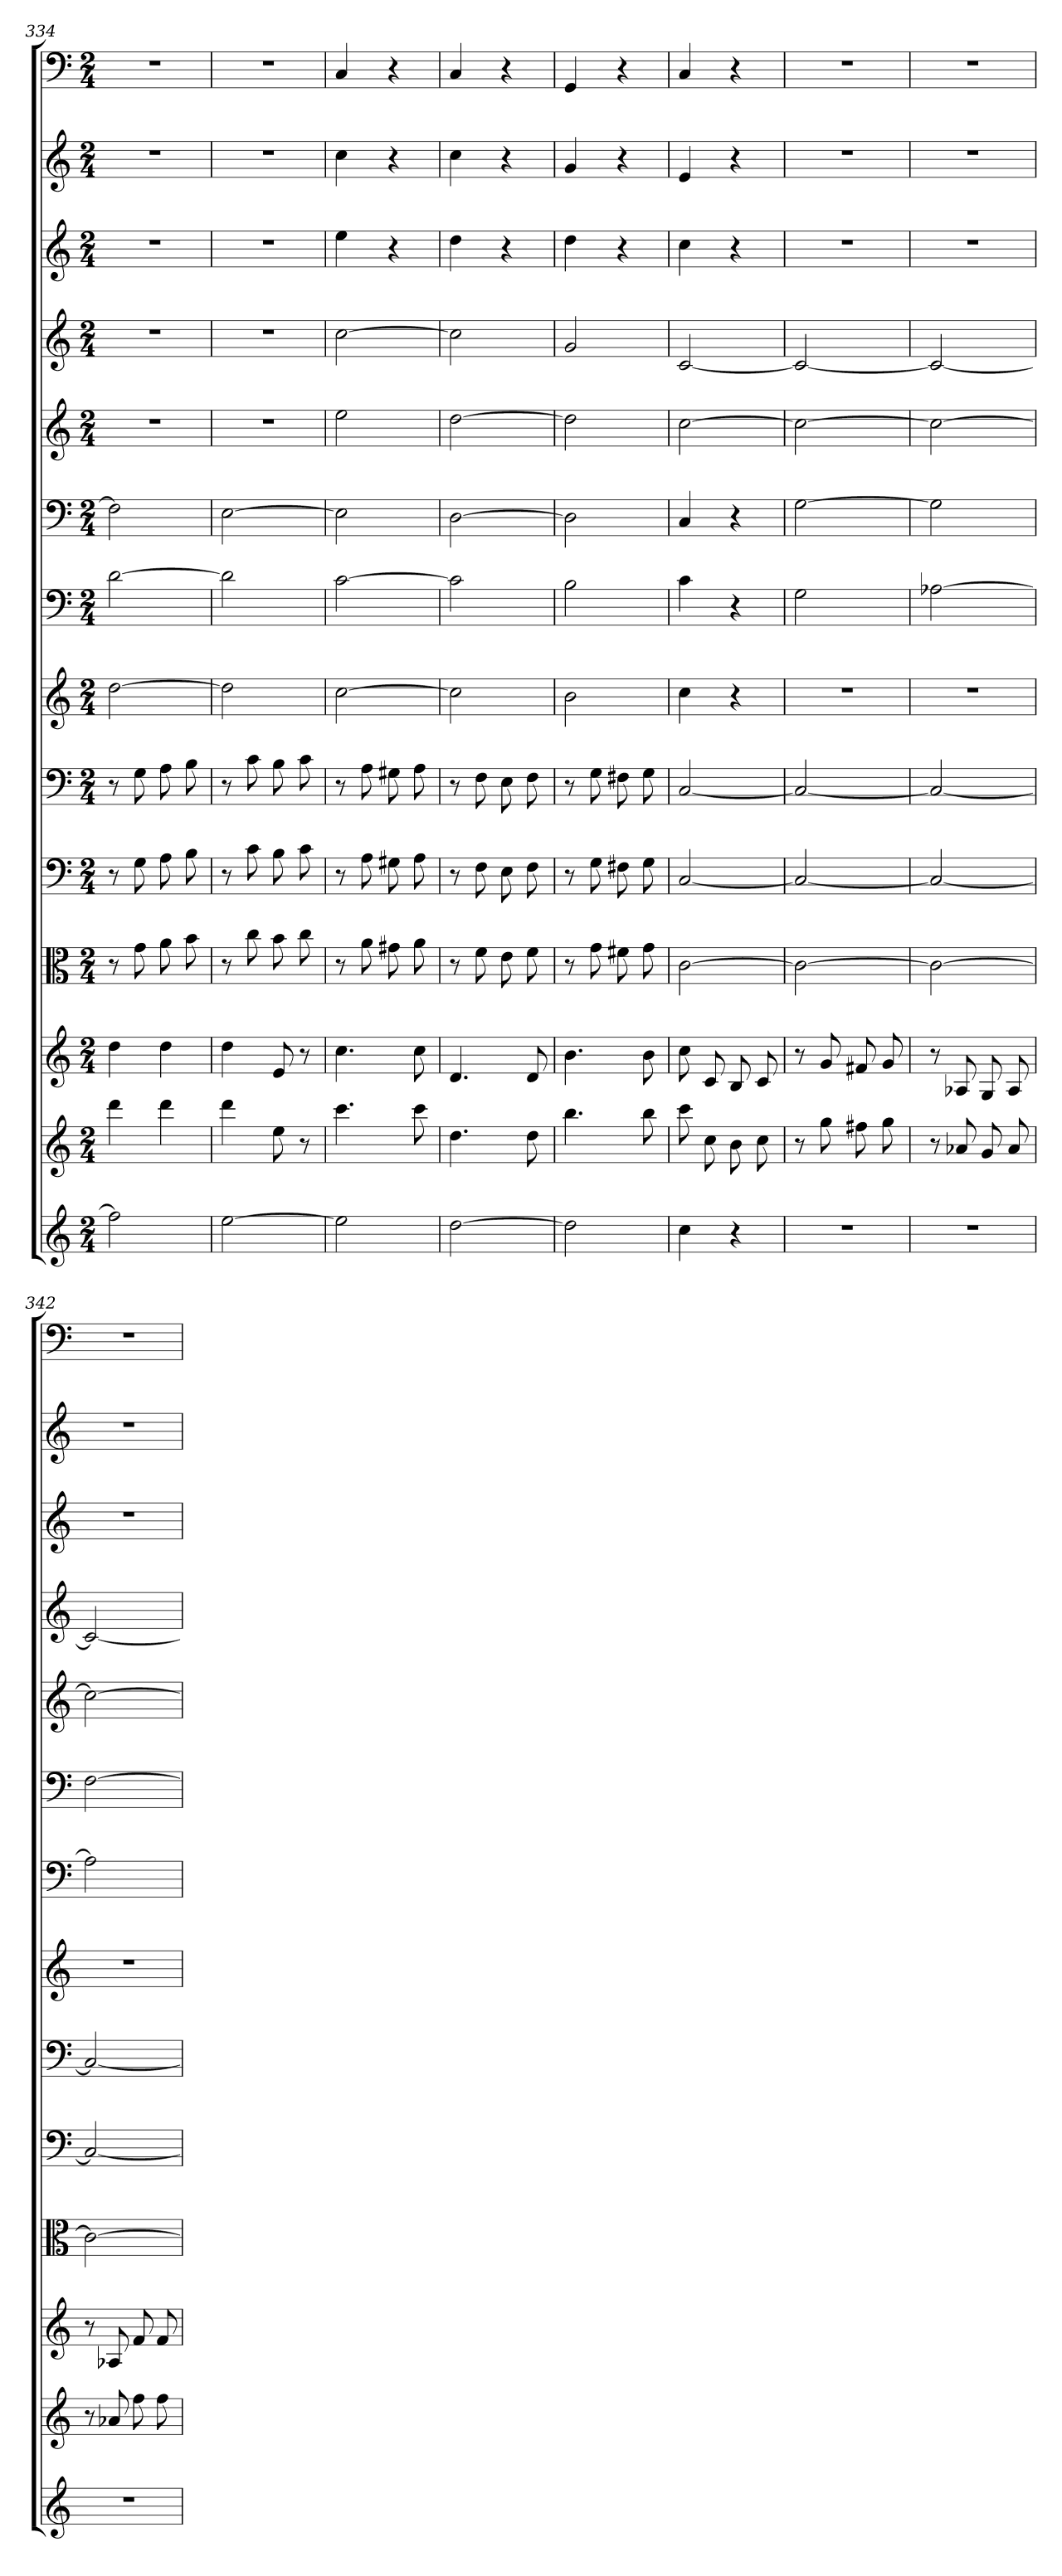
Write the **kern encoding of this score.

**kern	**kern	**kern	**kern	**kern	**kern	**kern	**kern	**kern	**kern	**kern	**kern	**kern	**kern
*part14	*part13	*part12	*part11	*part10	*part9	*part8	*part7	*part6	*part5	*part4	*part3	*part2	*part1
*staff14	*staff13	*staff12	*staff11	*staff10	*staff9	*staff8	*staff7	*staff6	*staff5	*staff4	*staff3	*staff2	*staff1
*	*	*	*clefC3	*clefF4	*clefF4	*	*clefF4	*clefF4	*	*	*	*	*clefF4
*k[]	*k[]	*k[]	*k[]	*k[]	*k[]	*k[]	*k[]	*k[]	*k[]	*k[]	*k[]	*k[]	*k[]
*C:	*C:	*C:	*C:	*C:	*C:	*C:	*C:	*C:	*C:	*C:	*C:	*C:	*C:
*M2/4	*M2/4	*M2/4	*M2/4	*M2/4	*M2/4	*M2/4	*M2/4	*M2/4	*M2/4	*M2/4	*M2/4	*M2/4	*M2/4
=334	=334	=334	=334	=334	=334	=334	=334	=334	=334	=334	=334	=334	=334
2ff]	4ddd	4dd	8r	8r	8r	[2dd	[2d	2F]	2r	2r	2r	2r	2r
.	.	.	8g	8G	8G	.	.	.	.	.	.	.	.
.	4ddd	4dd	8a	8A	8A	.	.	.	.	.	.	.	.
.	.	.	8b	8B	8B	.	.	.	.	.	.	.	.
=335	=335	=335	=335	=335	=335	=335	=335	=335	=335	=335	=335	=335	=335
[2ee	4ddd	4dd	8r	8r	8r	2dd]	2d]	[2E	2r	2r	2r	2r	2r
.	.	.	8cc	8c	8c	.	.	.	.	.	.	.	.
.	8ee	8e	8b	8B	8B	.	.	.	.	.	.	.	.
.	8r	8r	8cc	8c	8c	.	.	.	.	.	.	.	.
=336	=336	=336	=336	=336	=336	=336	=336	=336	=336	=336	=336	=336	=336
2ee]	4.ccc	4.cc	8r	8r	8r	[2cc	[2c	2E]	2ee	[2cc	4ee	4cc	4C
.	.	.	8a	8A	8A	.	.	.	.	.	.	.	.
.	.	.	8g#X	8G#X	8G#X	.	.	.	.	.	4r	4r	4r
.	8ccc	8cc	8a	8A	8A	.	.	.	.	.	.	.	.
=337	=337	=337	=337	=337	=337	=337	=337	=337	=337	=337	=337	=337	=337
[2dd	4.dd	4.d	8r	8r	8r	2cc]	2c]	[2D	[2dd	2cc]	4dd	4cc	4C
.	.	.	8f	8F	8F	.	.	.	.	.	.	.	.
.	.	.	8e	8E	8E	.	.	.	.	.	4r	4r	4r
.	8dd	8d	8f	8F	8F	.	.	.	.	.	.	.	.
=338	=338	=338	=338	=338	=338	=338	=338	=338	=338	=338	=338	=338	=338
2dd]	4.bb	4.b	8r	8r	8r	2b	2B	2D]	2dd]	2g	4dd	4g	4GG
.	.	.	8g	8G	8G	.	.	.	.	.	.	.	.
.	.	.	8f#X	8F#X	8F#X	.	.	.	.	.	4r	4r	4r
.	8bb	8b	8g	8G	8G	.	.	.	.	.	.	.	.
=339	=339	=339	=339	=339	=339	=339	=339	=339	=339	=339	=339	=339	=339
4cc	8ccc	8cc	[2c	[2C	[2C	4cc	4c	4C	[2cc	[2c	4cc	4e	4C
.	8cc	8c	.	.	.	.	.	.	.	.	.	.	.
4r	8b	8B	.	.	.	4r	4r	4r	.	.	4r	4r	4r
.	8cc	8c	.	.	.	.	.	.	.	.	.	.	.
=340	=340	=340	=340	=340	=340	=340	=340	=340	=340	=340	=340	=340	=340
2r	8r	8r	2c_	2C_	2C_	2r	2G	[2G	2cc_	2c_	2r	2r	2r
.	8gg	8g	.	.	.	.	.	.	.	.	.	.	.
.	8ff#X	8f#X	.	.	.	.	.	.	.	.	.	.	.
.	8gg	8g	.	.	.	.	.	.	.	.	.	.	.
=341	=341	=341	=341	=341	=341	=341	=341	=341	=341	=341	=341	=341	=341
2r	8r	8r	2c_	2C_	2C_	2r	[2A-X	2G]	2cc_	2c_	2r	2r	2r
.	8a-X	8A-X	.	.	.	.	.	.	.	.	.	.	.
.	8g	8G	.	.	.	.	.	.	.	.	.	.	.
.	8a-	8A-	.	.	.	.	.	.	.	.	.	.	.
=342	=342	=342	=342	=342	=342	=342	=342	=342	=342	=342	=342	=342	=342
2r	8r	8r	2c_	2C_	2C_	2r	2A-]	[2F	2cc_	2c_	2r	2r	2r
.	8a-X	8A-X	.	.	.	.	.	.	.	.	.	.	.
.	8ff	8f	.	.	.	.	.	.	.	.	.	.	.
.	8ff	8f	.	.	.	.	.	.	.	.	.	.	.
=	=	=	=	=	=	=	=	=	=	=	=	=	=
*-	*-	*-	*-	*-	*-	*-	*-	*-	*-	*-	*-	*-	*-
